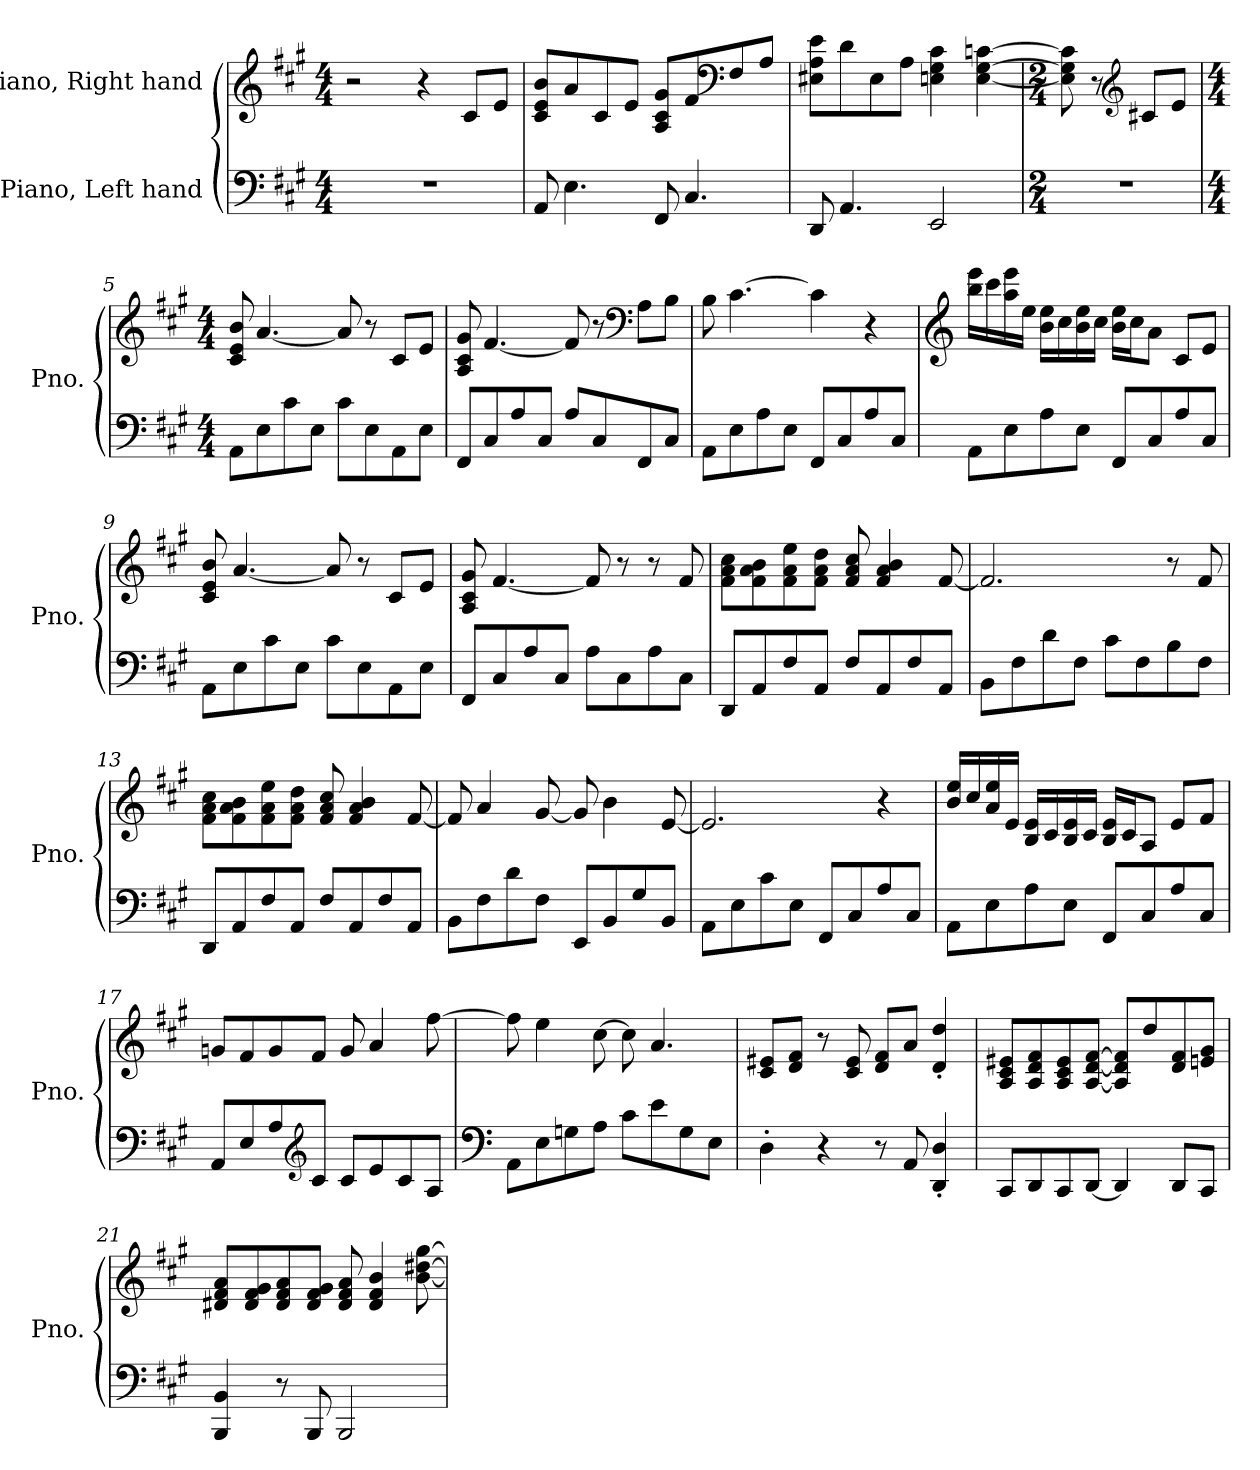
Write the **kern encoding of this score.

**kern	**kern
*part2	*part1
*staff2	*staff1
*I"Piano, Left hand	*I"Piano, Right hand
*I'Pno.	*I'Pno.
*clefF4	*clefG2
*k[f#c#g#]	*k[f#c#g#]
*M4/4	*M4/4
*MM84	*MM84
=1	=1
1r	2r
.	4r
.	8c#/L
.	8e/J
=2	=2
8AA/	8c#/ 8e/ 8b/L
4.E\	8a/
.	8c#/
.	8e/J
8FF#/	8A/ 8c#/ 8g#/L
4.C#/	8f#/
*	*clefF4
.	8F#/
.	8A/J
=3	=3
8DD/	8E#X\ 8A\ 8e\L
4.AA/	8d\
.	8E#\
.	8A\J
2EE/	4En\ 4G#\ 4c#\
.	[4E\ [4G#\ [4cn\
=4	=4
*M2/4	*M2/4
2r	8E\] 8G#\] 8c\]
.	8r
*	*clefG2
.	8c#X/L
.	8e/J
!!LO:LB:g=z
=5	=5
*M4/4	*M4/4
8AA\L	8c#/ 8e/ 8b/
8E\	[4.a/
8c#\	.
8E\J	.
8c#\L	8a/]
8E\	8r
8AA\	8c#/L
8E\J	8e/J
=6	=6
8FF#/L	8A/ 8c#/ 8g#/
8C#/	[4.f#/
8A/	.
8C#/J	.
8A/L	8f#/]
8C#/	8r
*	*clefF4
8FF#/	8A\L
8C#/J	8B\J
=7	=7
8AA\L	8B\
8E\	[4.c#\
8A\	.
8E\J	.
8FF#/L	4c#\]
8C#/	.
8A/	4r
8C#/J	.
!!LO:LB:g=z
=8	=8
*	*clefG2
8AA\L	16bb\ 16eee\LL
.	16ccc#\
8E\	16aa\ 16eee\
.	16ee\JJ
8A\	16b\ 16ee\LL
.	16cc#\
8E\J	16b\ 16ee\
.	16cc#\JJ
8FF#/L	16b\ 16ee\LL
.	16cc#\J
8C#/	8a\J
8A/	8c#/L
8C#/J	8e/J
=9	=9
8AA\L	8c#/ 8e/ 8b/
8E\	[4.a/
8c#\	.
8E\J	.
8c#\L	8a/]
8E\	8r
8AA\	8c#/L
8E\J	8e/J
=10	=10
8FF#/L	8A/ 8c#/ 8g#/
8C#/	[4.f#/
8A/	.
8C#/J	.
8A\L	8f#/]
8C#\	8r
8A\	8r
8C#\J	8f#/
!!LO:LB:g=z
=11	=11
8DD/L	8f#\ 8a\ 8cc#\L
8AA/	8f#\ 8a\ 8b\
8F#/	8f#\ 8a\ 8ee\
8AA/J	8f#\ 8a\ 8dd\J
8F#/L	8f#/ 8a/ 8cc#/
8AA/	4f#/ 4a/ 4b/
8F#/	.
8AA/J	[8f#/
=12	=12
8BB\L	2.f#/]
8F#\	.
8d\	.
8F#\J	.
8c#\L	.
8F#\	.
8B\	8r
8F#\J	8f#/
=13	=13
8DD/L	8f#\ 8a\ 8cc#\L
8AA/	8f#\ 8a\ 8b\
8F#/	8f#\ 8a\ 8ee\
8AA/J	8f#\ 8a\ 8dd\J
8F#/L	8f#/ 8a/ 8cc#/
8AA/	4f#/ 4a/ 4b/
8F#/	.
8AA/J	[8f#/
=14	=14
8BB\L	8f#/]
8F#\	4a/
8d\	.
8F#\J	[8g#/
8EE/L	8g#/]
8BB/	4b\
8G#/	.
8BB/J	[8e/
!!LO:LB:g=z
=15	=15
8AA\L	2.e/]
8E\	.
8c#\	.
8E\J	.
8FF#/L	.
8C#/	.
8A/	4r
8C#/J	.
=16	=16
8AA\L	16b/ 16ee/LL
.	16cc#/
8E\	16a/ 16ee/
.	16e/JJ
8A\	16B/ 16e/LL
.	16c#/
8E\J	16B/ 16e/
.	16c#/JJ
8FF#/L	16B/ 16e/LL
.	16c#/J
8C#/	8A/J
8A/	8e/L
8C#/J	8f#/J
=17	=17
8AA/L	8gn/L
8E/	8f#/
8A/	8g/
*clefG2	*
8c#/J	8f#/J
8c#/L	8g/
8e/	4a/
8c#/	.
8A/J	[8ff#\
!!LO:LB:g=z
=18	=18
*clefF4	*
8AA\L	8ff#\]
8E\	4ee\
8Gn\	.
8A\J	[8cc#\
8c#\L	8cc#\]
8e\	4.a/
8G\	.
8E\J	.
=19	=19
4D'\	8c#/ 8e#X/L
.	8d/ 8f#/J
4r	8r
.	8c#/ 8e#/
8r	8d/ 8f#/L
8AA/	8a/J
4DD/' 4D/'	4d/' 4dd/'
=20	=20
8CC#/L	8A/ 8c#/ 8e#X/L
8DD/	8A/ 8d/ 8f#/
8CC#/	8A/ 8c#/ 8e#/
[8DD/J	[8A/ [8d/ [8f#/J
4DD/]	8A/] 8d/] 8f#/]L
.	8dd/
8DD/L	8d/ 8f#/
8CC#/J	8en/ 8g#/J
=21	=21
4BBB/ 4BB/	8d#X/ 8f#/ 8a/L
.	8d#/ 8f#/ 8g#/
8r	8d#/ 8f#/ 8a/
8BBB/	8d#/ 8f#/ 8g#/J
2BBB/	8d#/ 8f#/ 8a/
.	4d#/ 4f#/ 4b/
.	[8b\ [8dd#X\ [8gg#\
=	=
*-	*-
